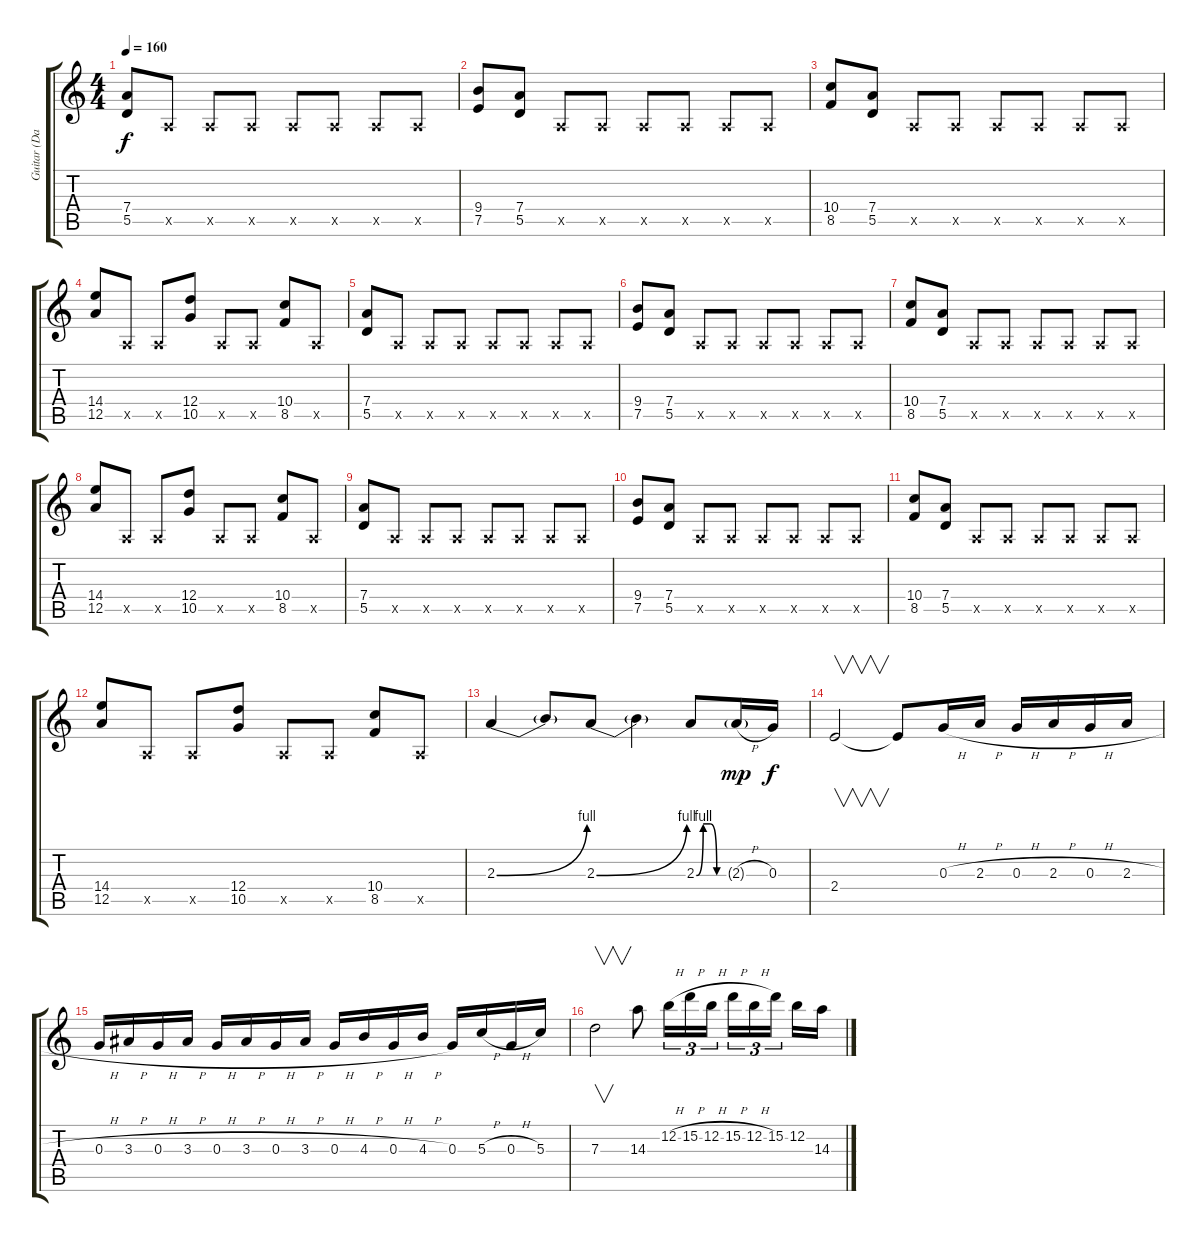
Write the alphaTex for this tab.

\track ("Guitar (Dave)" "Guitar (Da") {instrument distortionguitar}
\staff {score tabs}
\tuning (E4 B3 G3 D3 A2 E2) {hide}
\ts (4 4)
\tempo 160
\clef g2
\ks c
(7.4 5.5).8{dy f} 0.5{x}.8 0.5{x}.8 0.5{x}.8 0.5{x}.8 0.5{x}.8 0.5{x}.8 0.5{x}.8 |
(9.4 7.5).8 (7.4 5.5).8 0.5{x}.8 0.5{x}.8 0.5{x}.8 0.5{x}.8 0.5{x}.8 0.5{x}.8 |
(10.4 8.5).8 (7.4 5.5).8 0.5{x}.8 0.5{x}.8 0.5{x}.8 0.5{x}.8 0.5{x}.8 0.5{x}.8 |
(14.4 12.5).8 0.5{x}.8 0.5{x}.8 (12.4 10.5).8 0.5{x}.8 0.5{x}.8 (10.4 8.5).8 0.5{x}.8 |
(7.4 5.5).8 0.5{x}.8 0.5{x}.8 0.5{x}.8 0.5{x}.8 0.5{x}.8 0.5{x}.8 0.5{x}.8 |
(9.4 7.5).8 (7.4 5.5).8 0.5{x}.8 0.5{x}.8 0.5{x}.8 0.5{x}.8 0.5{x}.8 0.5{x}.8 |
(10.4 8.5).8 (7.4 5.5).8 0.5{x}.8 0.5{x}.8 0.5{x}.8 0.5{x}.8 0.5{x}.8 0.5{x}.8 |
(14.4 12.5).8 0.5{x}.8 0.5{x}.8 (12.4 10.5).8 0.5{x}.8 0.5{x}.8 (10.4 8.5).8 0.5{x}.8 |
(7.4 5.5).8 0.5{x}.8 0.5{x}.8 0.5{x}.8 0.5{x}.8 0.5{x}.8 0.5{x}.8 0.5{x}.8 |
(9.4 7.5).8 (7.4 5.5).8 0.5{x}.8 0.5{x}.8 0.5{x}.8 0.5{x}.8 0.5{x}.8 0.5{x}.8 |
(10.4 8.5).8 (7.4 5.5).8 0.5{x}.8 0.5{x}.8 0.5{x}.8 0.5{x}.8 0.5{x}.8 0.5{x}.8 |
(14.4 12.5).8 0.5{x}.8 0.5{x}.8 (12.4 10.5).8 0.5{x}.8 0.5{x}.8 (10.4 8.5).8 0.5{x}.8 |
2.3{be (bend 0 0 60 4)}.4{volume 9} 2.3{t}.8 2.3{be (bend 0 0 60 4)}.8 2.3{t}.4 2.3{be (custom 0 0 15 4 30 4 45 0 60 0)}.8 2.3{h g}.16{dy mp} 0.3.16{dy f} |
2.4.2{v} 2.4{t}.8 0.3{h}.16 2.3{h}.16 0.3{h}.16 2.3{h}.16 0.3{h}.16 2.3{h}.16 |
0.3{h}.16 3.3{h}.16 0.3{h}.16 3.3{h}.16 0.3{h}.16 3.3{h}.16 0.3{h}.16 3.3{h}.16 0.3{h}.16 4.3{h}.16 0.3{h}.16 4.3{h}.16 0.3.16 5.3{h}.16 0.3{h}.16 5.3.16 |
7.3.2{v} 14.3.8 12.2{h}.16{tu (3 2)} 15.2{h}.16{tu (3 2)} 12.2{h}.16{tu (3 2)} 15.2{h}.16{tu (3 2)} 12.2{h}.16{tu (3 2)} 15.2.16{tu (3 2)} 12.2.16 14.3.16
